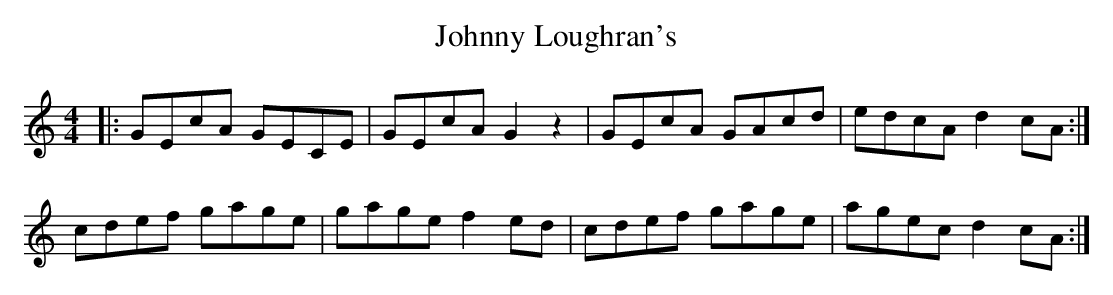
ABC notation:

X:1
T: Johnny Loughran's
M: 4/4
L: 1/8
K: Cmaj
|:GEcA GECE|GEcA G2z2|GEcA GAcd|edcA d2cA:|
cdef gage|gage f2ed|cdef gage|agec d2cA:|
